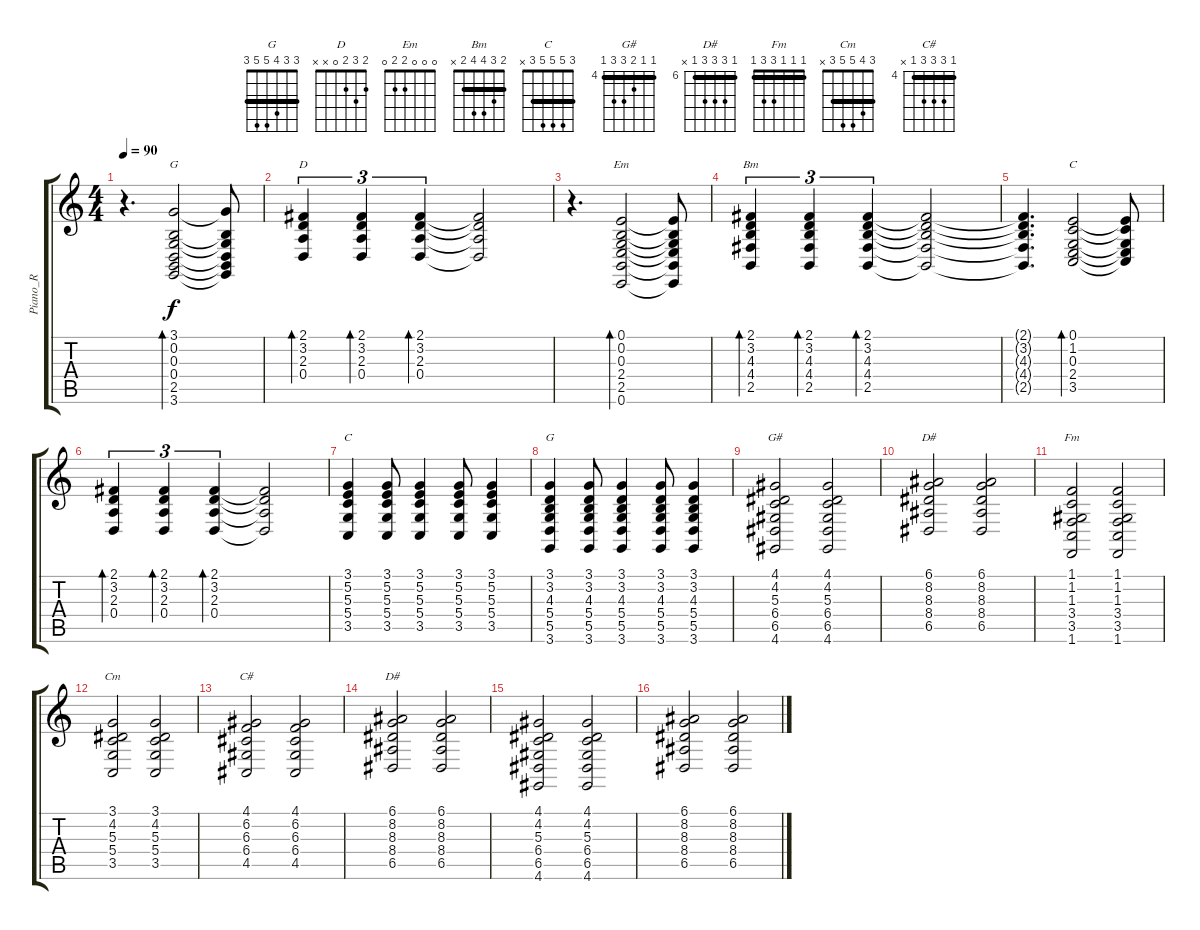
\track ("Piano_R" "Piano_R") {instrument acousticgrandpiano}
\staff {score tabs}
\tuning (E4 B3 G3 D3 A2 E2) {hide}
\chord ("G" 3 0 0 0 2 3)
\chord ("D" 2 3 2 0 x x)
\chord ("Em" 0 0 0 2 2 0)
\chord ("Bm" 2 3 4 4 2 x) {barre 2}
\chord ("C" 0 1 0 2 3 x)
\chord ("C" 3 5 5 5 3 x) {barre 3}
\chord ("G" 3 3 4 5 5 3) {barre 3}
\chord ("G#" 4 4 5 6 6 4) {firstfret 4 barre 4}
\chord ("D#" 6 8 8 8 6 x) {firstfret 4 barre 6}
\chord ("Fm" 1 1 1 3 3 1) {barre 1}
\chord ("Cm" 3 4 5 5 3 x) {barre 3}
\chord ("C#" 4 6 6 6 4 x) {firstfret 4 barre 4}
\chord ("D#" 6 8 8 8 6 x) {firstfret 6 barre 6}
\ts (4 4)
\tempo 90
\clef g2
\ks c
r.4{d dy f} (3.1 0.2 0.3 0.4 2.5 3.6).2{bd 30 ch "G"} (3.1{t} 0.2{t} 0.3{t} 0.4{t} 2.5{t} 3.6{t}).8 |
(2.1 3.2 2.3 0.4).4{tu (3 2) bd 30 ch "D"} (2.1 3.2 2.3 0.4).4{tu (3 2) bd 30} (2.1 3.2 2.3 0.4).4{tu (3 2) bd 30} (2.1{t} 3.2{t} 2.3{t} 0.4{t}).2 |
r.4{d} (0.1 0.2 0.3 2.4 2.5 0.6).2{bd 30 ch "Em"} (0.1{t} 0.2{t} 0.3{t} 2.4{t} 2.5{t} 0.6{t}).8 |
(2.1 3.2 4.3 4.4 2.5).4{tu (3 2) bd 30 ch "Bm"} (2.1 3.2 4.3 4.4 2.5).4{tu (3 2) bd 30} (2.1 3.2 4.3 4.4 2.5).4{tu (3 2) bd 30} (2.1{t} 3.2{t} 4.3{t} 4.4{t} 2.5{t}).2 |
(2.1{t} 3.2{t} 4.3{t} 4.4{t} 2.5{t}).4{d} (0.1 1.2 0.3 2.4 3.5).2{bd 30 ch "C"} (0.1{t} 1.2{t} 0.3{t} 2.4{t} 3.5{t}).8 |
(2.1 3.2 2.3 0.4).4{tu (3 2) bd 30} (2.1 3.2 2.3 0.4).4{tu (3 2) bd 30} (2.1 3.2 2.3 0.4).4{tu (3 2) bd 30} (2.1{t} 3.2{t} 2.3{t} 0.4{t}).2 |
(3.1 5.2 5.3 5.4 3.5).4{ch "C"} (3.1 5.2 5.3 5.4 3.5).8 (3.1 5.2 5.3 5.4 3.5).4 (3.1 5.2 5.3 5.4 3.5).8 (3.1 5.2 5.3 5.4 3.5).4 |
(3.1 3.2 4.3 5.4 5.5 3.6).4{ch "G"} (3.1 3.2 4.3 5.4 5.5 3.6).8 (3.1 3.2 4.3 5.4 5.5 3.6).4 (3.1 3.2 4.3 5.4 5.5 3.6).8 (3.1 3.2 4.3 5.4 5.5 3.6).4 |
(4.1 4.2 5.3 6.4 6.5 4.6).2{ch "G#"} (4.1 4.2 5.3 6.4 6.5 4.6).2 |
(6.1 8.2 8.3 8.4 6.5).2{ch "D#"} (6.1 8.2 8.3 8.4 6.5).2 |
(1.1 1.2 1.3 3.4 3.5 1.6).2{ch "Fm"} (1.1 1.2 1.3 3.4 3.5 1.6).2 |
(3.1 4.2 5.3 5.4 3.5).2{ch "Cm"} (3.1 4.2 5.3 5.4 3.5).2 |
(4.1 6.2 6.3 6.4 4.5).2{ch "C#"} (4.1 6.2 6.3 6.4 4.5).2 |
(6.1 8.2 8.3 8.4 6.5).2{ch "D#"} (6.1 8.2 8.3 8.4 6.5).2 |
(4.1 4.2 5.3 6.4 6.5 4.6).2 (4.1 4.2 5.3 6.4 6.5 4.6).2 |
(6.1 8.2 8.3 8.4 6.5).2 (6.1 8.2 8.3 8.4 6.5).2
